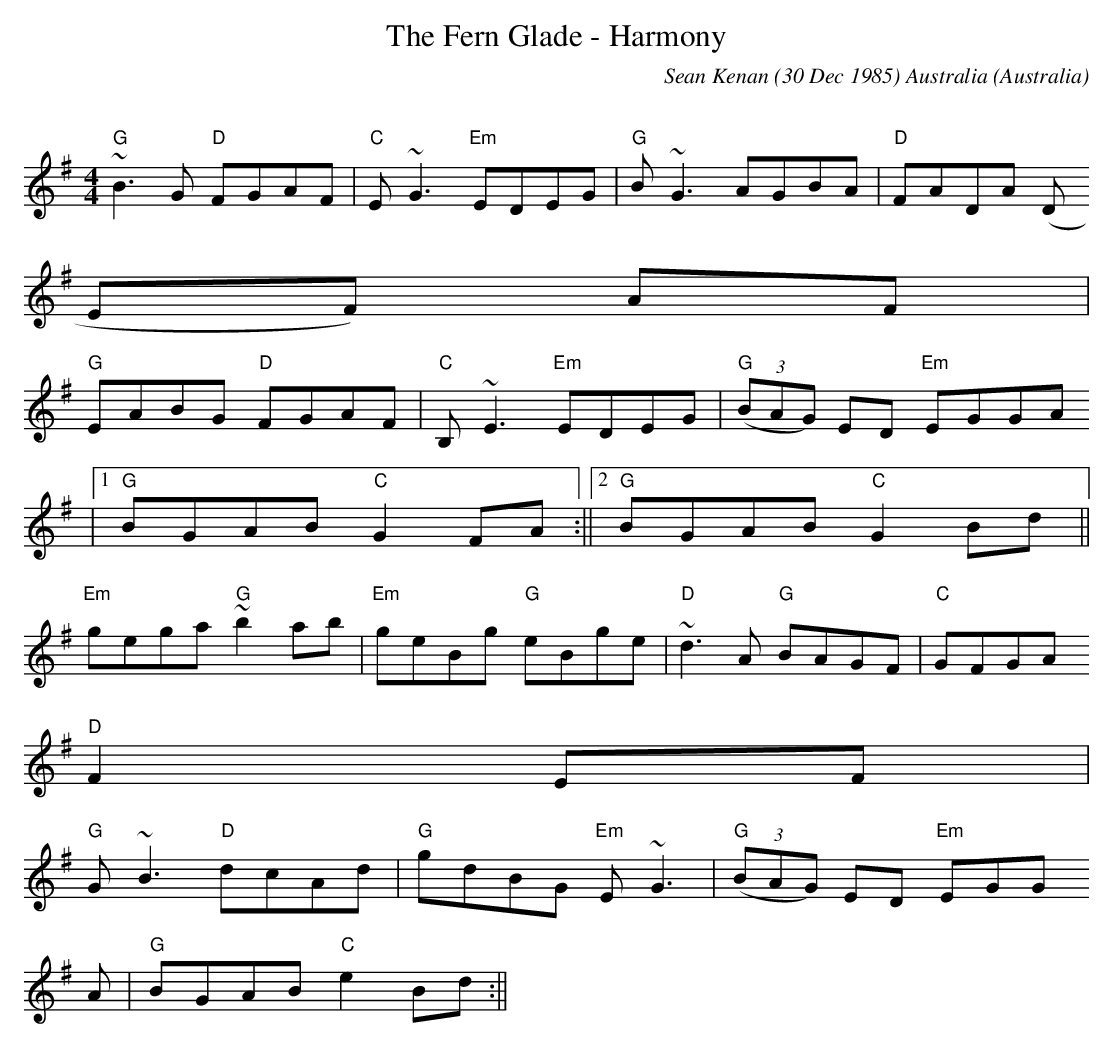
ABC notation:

X:1
T:The Fern Glade - Harmony
M:4/4
L:1/8
Q:q
C:Sean Kenan (30 Dec 1985) Australia
O:Australia
K:G
"G"~B3 G "D" FGAF | "C" E ~G3 "Em"EDEG | "G" B ~G3 AGBA |"D" FADA (3(D
EF) AF |
"G"EABG "D"FGAF | "C" B, ~E3 "Em" EDEG |"G"(3(BAG) ED "Em" EGGA
|1"G" BGAB "C" G2 FA:||2 "G" BGAB "C" G2 Bd||
"Em" gega "G" ~b2 ab |"Em" geBg "G" eBge| "D" ~d3  A "G" BAGF | "C" GFGA
"D" F2
EF|
"G" G ~B3  "D" dcAd | "G" gdBG "Em" E ~G3 | "G"(3(BAG)  ED "Em" EGG
A| "G" BGAB "C" e2 Bd :||
